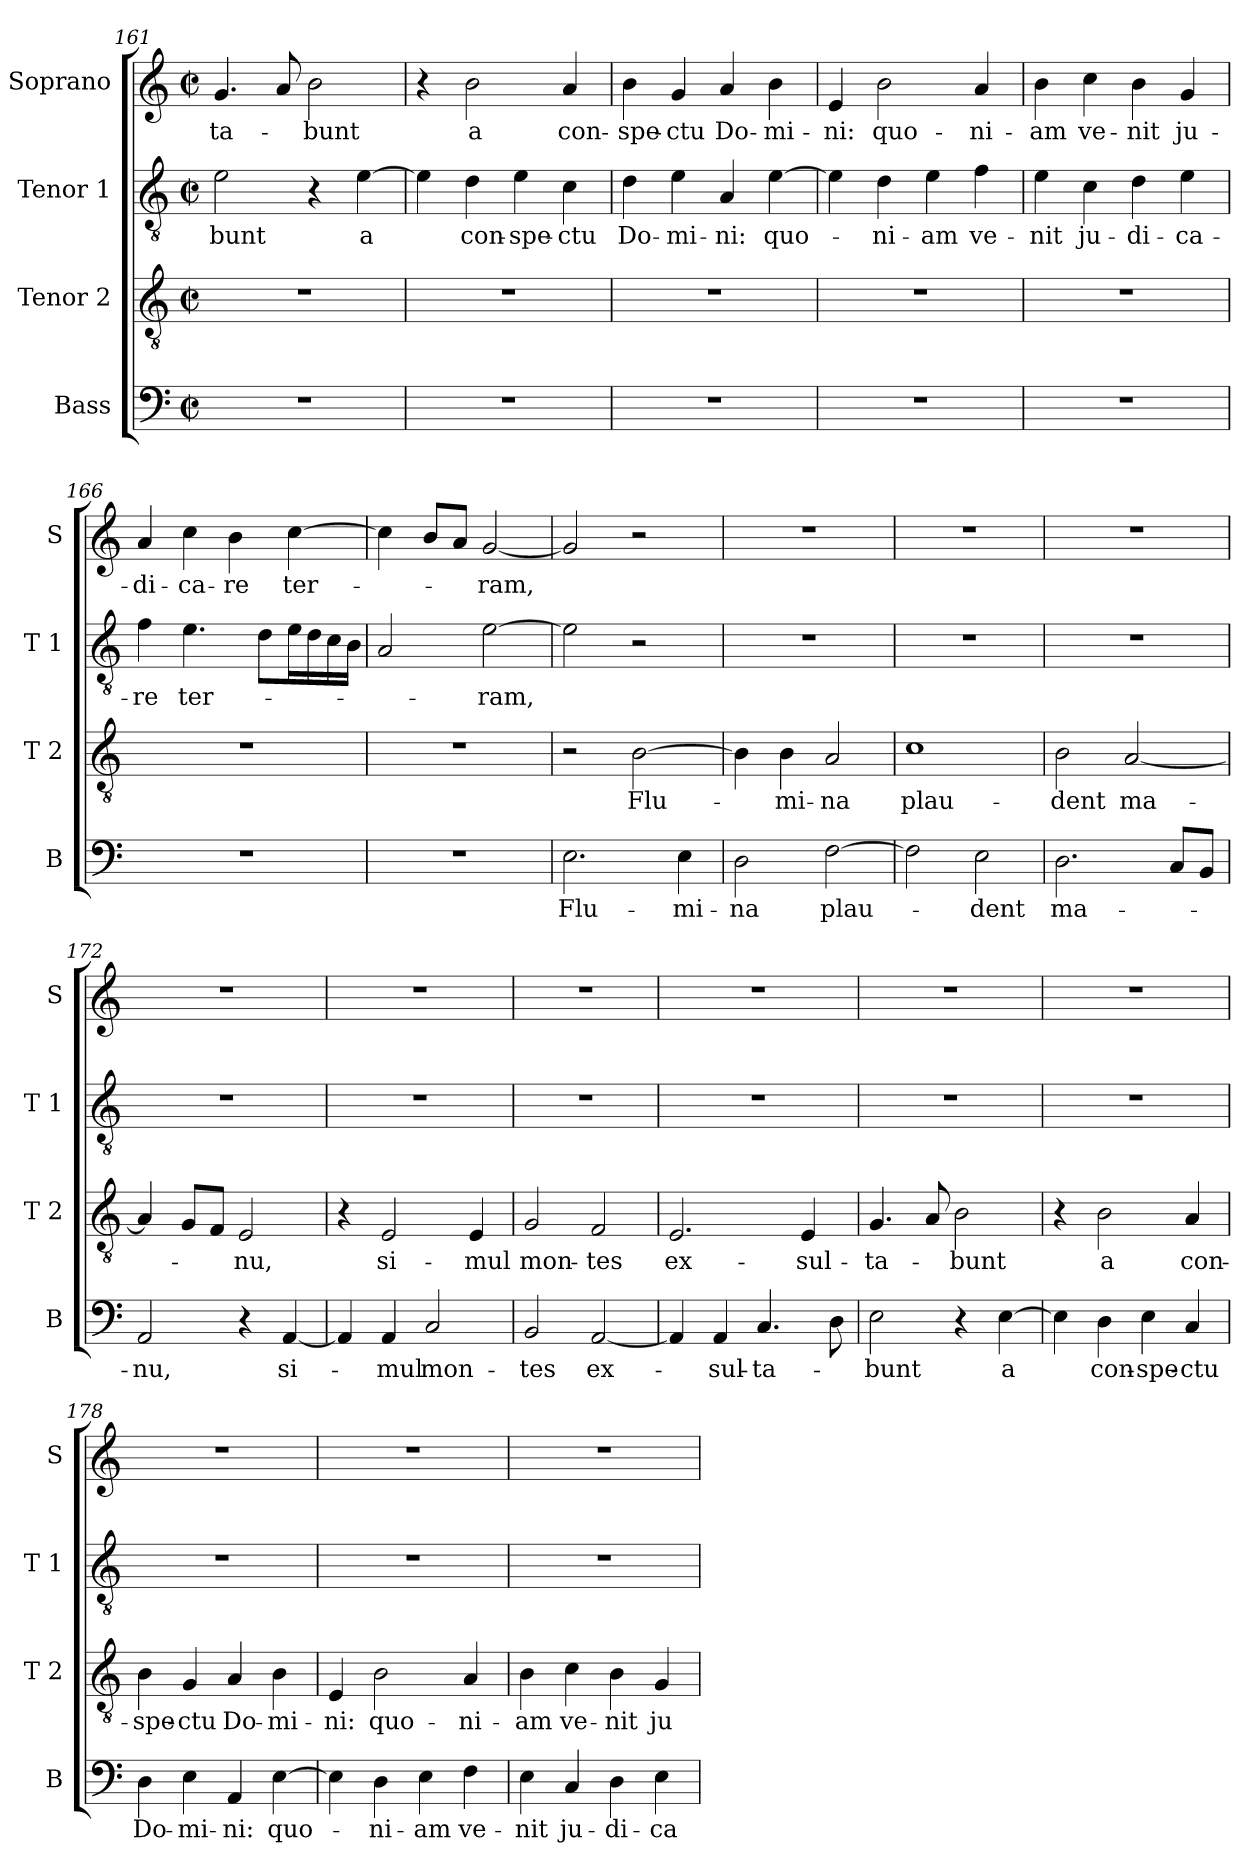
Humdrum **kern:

**kern	**text	**kern	**text	**kern	**text	**kern	**text
*part4	*part4	*part3	*part3	*part2	*part2	*part1	*part1
*staff4	*staff4	*staff3	*staff3	*staff2	*staff2	*staff1	*staff1
*I"Bass	*	*I"Tenor 2	*	*I"Tenor 1	*	*I"Soprano	*
*I'B	*	*I'T 2	*	*I'T 1	*	*I'S	*
*clefF4	*	*clefGv2	*	*clefGv2	*	*clefG2	*
*k[]	*	*k[]	*	*k[]	*	*k[]	*
*C:	*	*C:	*	*C:	*	*C:	*
*M2/2	*	*M2/2	*	*M2/2	*	*M2/2	*
*met(c|)	*	*met(c|)	*	*met(c|)	*	*met(c|)	*
=161	=161	=161	=161	=161	=161	=161	=161
1r	.	1r	.	2e\	-bunt	4.g/	-ta-
.	.	.	.	.	.	8a/	.
.	.	.	.	4r	.	2b\	-bunt
.	.	.	.	[4e\	a	.	.
=162	=162	=162	=162	=162	=162	=162	=162
1r	.	1r	.	4e\]	.	4r	.
.	.	.	.	4d\	con-	2b\	a
.	.	.	.	4e\	-spe-	.	.
.	.	.	.	4c\	-ctu	4a/	con-
=163	=163	=163	=163	=163	=163	=163	=163
1r	.	1r	.	4d\	Do-	4b\	-spe-
.	.	.	.	4e\	-mi-	4g/	-ctu
.	.	.	.	4A/	-ni:	4a/	Do-
.	.	.	.	[4e\	quo-	4b\	-mi-
=164	=164	=164	=164	=164	=164	=164	=164
1r	.	1r	.	4e\]	.	4e/	-ni:
.	.	.	.	4d\	-ni-	2b\	quo-
.	.	.	.	4e\	-am	.	.
.	.	.	.	4f\	ve-	4a/	-ni-
!!LO:PB:g=z
=165	=165	=165	=165	=165	=165	=165	=165
1r	.	1r	.	4e\	-nit	4b\	-am
.	.	.	.	4c\	ju-	4cc\	ve-
.	.	.	.	4d\	-di-	4b\	-nit
.	.	.	.	4e\	-ca-	4g/	ju-
=166	=166	=166	=166	=166	=166	=166	=166
1r	.	1r	.	4f\	-re	4a/	-di-
.	.	.	.	4.e\	ter-	4cc\	-ca-
.	.	.	.	.	.	4b\	-re
.	.	.	.	8d\L	.	.	.
.	.	.	.	16e\L	.	[4cc\	ter-
.	.	.	.	16d\	.	.	.
.	.	.	.	16c\	.	.	.
.	.	.	.	16B\JJ	.	.	.
=167	=167	=167	=167	=167	=167	=167	=167
1r	.	1r	.	2A/	.	4cc\]	.
.	.	.	.	.	.	8b/L	.
.	.	.	.	.	.	8a/J	.
.	.	.	.	[2e\	-ram,	[2g/	-ram,
=168	=168	=168	=168	=168	=168	=168	=168
2.E\	Flu-	2r	.	2e\]	.	2g/]	.
.	.	[2B\	Flu-	2r	.	2r	.
4E\	-mi-	.	.	.	.	.	.
=169	=169	=169	=169	=169	=169	=169	=169
2D\	-na	4B\]	.	1r	.	1r	.
.	.	4B\	-mi-	.	.	.	.
[2F\	plau-	2A/	-na	.	.	.	.
=170	=170	=170	=170	=170	=170	=170	=170
2F\]	.	1c	plau-	1r	.	1r	.
2E\	-dent	.	.	.	.	.	.
!!LO:LB:g=z
=171	=171	=171	=171	=171	=171	=171	=171
2.D\	ma-	2B\	-dent	1r	.	1r	.
.	.	[2A/	ma-	.	.	.	.
8C/L	.	.	.	.	.	.	.
8BB/J	.	.	.	.	.	.	.
=172	=172	=172	=172	=172	=172	=172	=172
2AA/	-nu,	4A/]	.	1r	.	1r	.
.	.	8G/L	.	.	.	.	.
.	.	8F/J	.	.	.	.	.
4r	.	2E/	-nu,	.	.	.	.
[4AA/	si-	.	.	.	.	.	.
=173	=173	=173	=173	=173	=173	=173	=173
4AA/]	.	4r	.	1r	.	1r	.
4AA/	-mul	2E/	si-	.	.	.	.
2C/	mon-	.	.	.	.	.	.
.	.	4E/	-mul	.	.	.	.
=174	=174	=174	=174	=174	=174	=174	=174
2BB/	-tes	2G/	mon-	1r	.	1r	.
[2AA/	ex-	2F/	-tes	.	.	.	.
=175	=175	=175	=175	=175	=175	=175	=175
4AA/]	.	2.E/	ex-	1r	.	1r	.
4AA/	-sul-	.	.	.	.	.	.
4.C/	-ta-	.	.	.	.	.	.
.	.	4E/	-sul-	.	.	.	.
8D\	.	.	.	.	.	.	.
=176	=176	=176	=176	=176	=176	=176	=176
2E\	-bunt	4.G/	-ta-	1r	.	1r	.
.	.	8A/	.	.	.	.	.
4r	.	2B\	-bunt	.	.	.	.
[4E\	a	.	.	.	.	.	.
!!LO:LB:g=z
=177	=177	=177	=177	=177	=177	=177	=177
4E\]	.	4r	.	1r	.	1r	.
4D\	con-	2B\	a	.	.	.	.
4E\	-spe-	.	.	.	.	.	.
4C/	-ctu	4A/	con-	.	.	.	.
=178	=178	=178	=178	=178	=178	=178	=178
4D\	Do-	4B\	-spe-	1r	.	1r	.
4E\	-mi-	4G/	-ctu	.	.	.	.
4AA/	-ni:	4A/	Do-	.	.	.	.
[4E\	quo-	4B\	-mi-	.	.	.	.
=179	=179	=179	=179	=179	=179	=179	=179
4E\]	.	4E/	-ni:	1r	.	1r	.
4D\	-ni-	2B\	quo-	.	.	.	.
4E\	-am	.	.	.	.	.	.
4F\	ve-	4A/	-ni-	.	.	.	.
=180	=180	=180	=180	=180	=180	=180	=180
4E\	-nit	4B\	-am	1r	.	1r	.
4C/	ju-	4c\	ve-	.	.	.	.
4D\	-di-	4B\	-nit	.	.	.	.
4E\	-ca-	4G/	ju-	.	.	.	.
=	=	=	=	=	=	=	=
*-	*-	*-	*-	*-	*-	*-	*-
